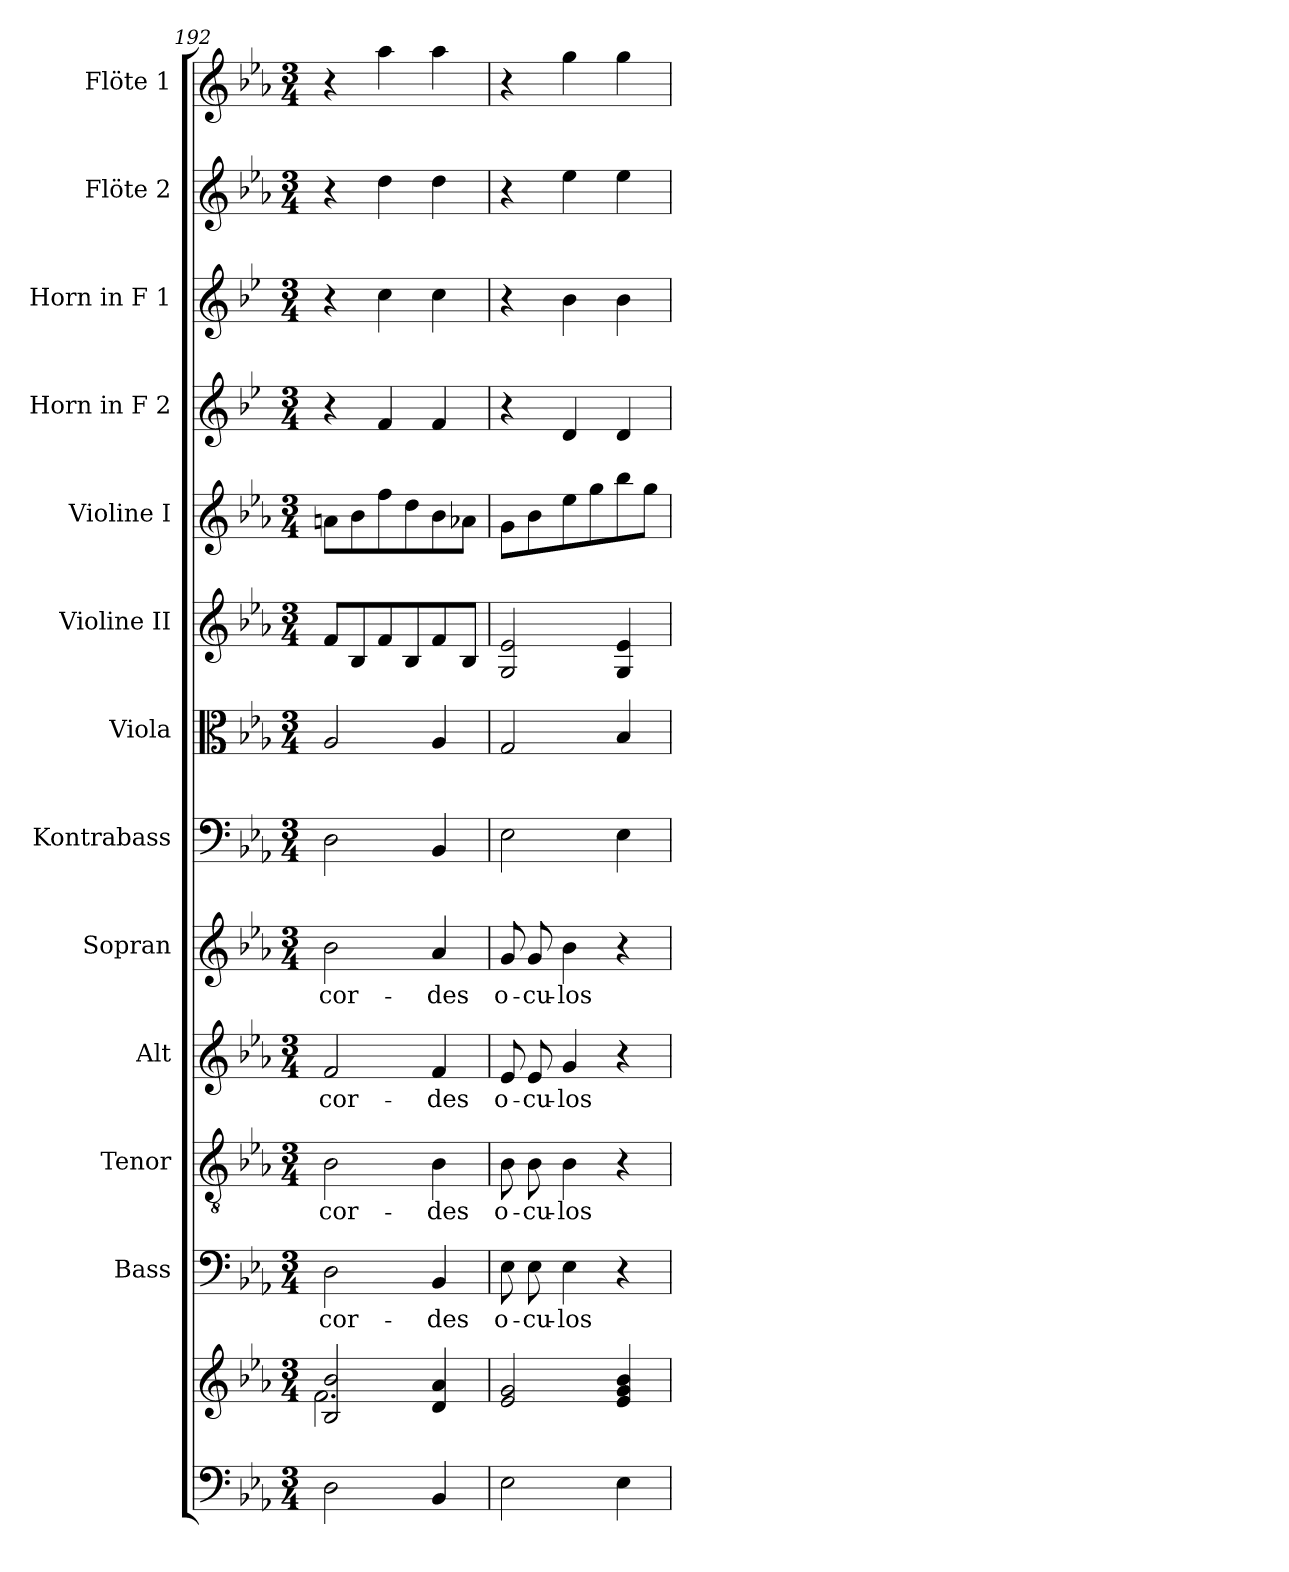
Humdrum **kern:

**kern	**kern	**kern	**text	**kern	**text	**kern	**text	**kern	**text	**kern	**kern	**kern	**kern	**kern	**kern	**kern	**kern
*part13	*part13	*part12	*part12	*part11	*part11	*part10	*part10	*part9	*part9	*part8	*part7	*part6	*part5	*part4	*part3	*part2	*part1
*staff14	*staff13	*staff12	*staff12	*staff11	*staff11	*staff10	*staff10	*staff9	*staff9	*staff8	*staff7	*staff6	*staff5	*staff4	*staff3	*staff2	*staff1
*	*	*I"Bass	*	*I"Tenor	*	*I"Alt	*	*I"Sopran	*	*I"Kontrabass	*I"Viola	*I"Violine II	*I"Violine I	*I"Horn in F 2	*I"Horn in F 1	*I"Flöte 2	*I"Flöte 1
*	*	*I'B.	*	*I'T.	*	*I'A.	*	*I'S.	*	*I'Kb.	*I'Vla.	*I'Vl. II	*I'Vl. I	*I'Hrn. F 2	*I'Hrn. F 1	*I'Fl. 2	*I'Fl. 1
*clefF4	*clefG2	*clefF4	*	*clefGv2	*	*clefG2	*	*clefG2	*	*clefF4	*clefC3	*clefG2	*clefG2	*clefG2	*clefG2	*clefG2	*clefG2
*	*	*	*	*	*	*	*	*	*	*ITrd7c12	*	*	*	*ITrd4c7	*ITrd4c7	*	*
*k[b-e-a-]	*k[b-e-a-]	*k[b-e-a-]	*	*k[b-e-a-]	*	*k[b-e-a-]	*	*k[b-e-a-]	*	*k[b-e-a-]	*k[b-e-a-]	*k[b-e-a-]	*k[b-e-a-]	*k[b-e-a-]	*k[b-e-a-]	*k[b-e-a-]	*k[b-e-a-]
*E-:	*E-:	*E-:	*	*E-:	*	*E-:	*	*E-:	*	*E-:	*E-:	*E-:	*E-:	*E-:	*E-:	*E-:	*E-:
*M3/4	*M3/4	*M3/4	*	*M3/4	*	*M3/4	*	*M3/4	*	*M3/4	*M3/4	*M3/4	*M3/4	*M3/4	*M3/4	*M3/4	*M3/4
=192	=192	=192	=192	=192	=192	=192	=192	=192	=192	=192	=192	=192	=192	=192	=192	=192	=192
*	*^	*	*	*	*	*	*	*	*	*	*	*	*	*	*	*	*
!	!	!	!	!LO:LY:b	!	!LO:LY:b	!	!LO:LY:b	!	!LO:LY:b	!	!	!	!	!	!	!	!
2D\	2B-/ 2b-/	2.f\	2D\	-cor-	2B-\	-cor-	2f/	-cor-	2b-\	-cor-	2DD\	2A-/	8f/L	8an\L	4r	4r	4r	4r
.	.	.	.	.	.	.	.	.	.	.	.	.	8B-/	8b-\	.	.	.	.
.	.	.	.	.	.	.	.	.	.	.	.	.	8f/	8ff\	4B-/	4f\	4dd\	4aa-\
.	.	.	.	.	.	.	.	.	.	.	.	.	8B-/	8dd\	.	.	.	.
!	!	!	!	!LO:LY:b	!	!LO:LY:b	!	!LO:LY:b	!	!LO:LY:b	!	!	!	!	!	!	!	!
4BB-/	4d/ 4a-/	.	4BB-/	-des	4B-\	-des	4f/	-des	4a-/	-des	4BBB-/	4A-/	8f/	8b-\	4B-/	4f\	4dd\	4aa-\
.	.	.	.	.	.	.	.	.	.	.	.	.	8B-/J	8a-X\J	.	.	.	.
*	*v	*v	*	*	*	*	*	*	*	*	*	*	*	*	*	*	*	*
!!LO:PB:g=z
=193	=193	=193	=193	=193	=193	=193	=193	=193	=193	=193	=193	=193	=193	=193	=193	=193	=193
!	!	!	!LO:LY:b	!	!LO:LY:b	!	!LO:LY:b	!	!LO:LY:b	!	!	!	!	!	!	!	!
2E-\	2e-/ 2g/	8E-\	o-	8B-\	o-	8e-/	o-	8g/	o-	2EE-\	2G/	2G/ 2e-/	8g\L	4r	4r	4r	4r
!	!	!	!LO:LY:b	!	!LO:LY:b	!	!LO:LY:b	!	!LO:LY:b	!	!	!	!	!	!	!	!
.	.	8E-\	-cu-	8B-\	-cu-	8e-/	-cu-	8g/	-cu-	.	.	.	8b-\	.	.	.	.
!	!	!	!LO:LY:b	!	!LO:LY:b	!	!LO:LY:b	!	!LO:LY:b	!	!	!	!	!	!	!	!
.	.	4E-\	-los	4B-\	-los	4g/	-los	4b-\	-los	.	.	.	8ee-\	4G/	4e-\	4ee-\	4gg\
.	.	.	.	.	.	.	.	.	.	.	.	.	8gg\	.	.	.	.
4E-\	4e-/ 4g/ 4b-/	4r	.	4r	.	4r	.	4r	.	4EE-\	4B-/	4G/ 4e-/	8bb-\	4G/	4e-\	4ee-\	4gg\
.	.	.	.	.	.	.	.	.	.	.	.	.	8gg\J	.	.	.	.
=	=	=	=	=	=	=	=	=	=	=	=	=	=	=	=	=	=
*-	*-	*-	*-	*-	*-	*-	*-	*-	*-	*-	*-	*-	*-	*-	*-	*-	*-
